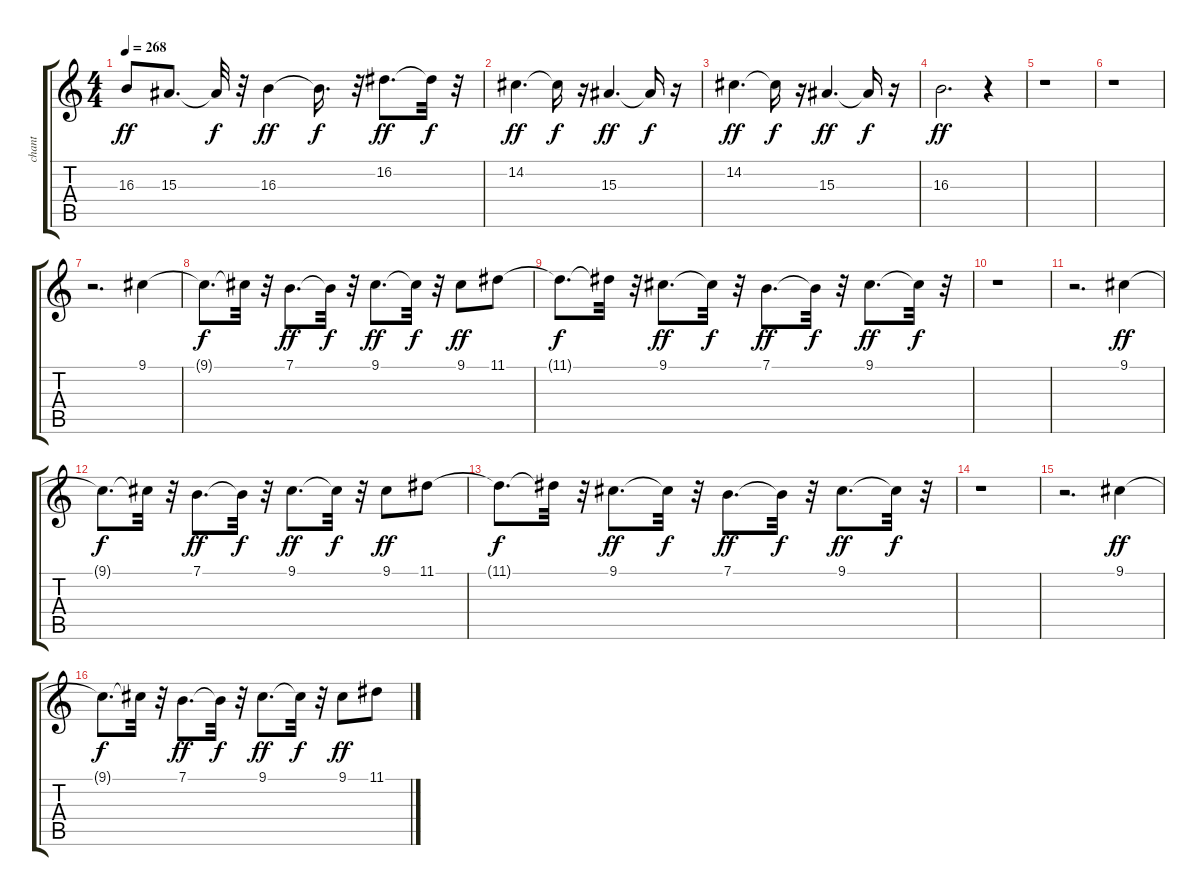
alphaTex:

\track ("chant" "chant") {instrument trumpet}
\staff {score tabs}
\tuning (E4 B3 G3 D3 A2 E2) {hide}
\ts (4 4)
\tempo 268
\clef g2
\ks c
16.3.8{dy ff} 15.3.8{d} 15.3{t}.32{dy f} r.32 16.3.4{dy ff} 16.3{t}.16{d dy f} r.32 16.2.8{d dy ff} 16.2{t}.32{dy f} r.32 |
14.2.4{d dy ff} 14.2{t}.16{dy f} r.16 15.3.4{d dy ff} 15.3{t}.16{dy f} r.16 |
14.2.4{d dy ff} 14.2{t}.16{dy f} r.16 15.3.4{d dy ff} 15.3{t}.16{dy f} r.16 |
16.3.2{d dy ff} r.4 |
r.1 |
r.1 |
r.2{d} 9.1.4 |
9.1{t}.8{d dy f} 9.1{t}.32 r.32 7.1.8{d dy ff} 7.1{t}.32{dy f} r.32 9.1.8{d dy ff} 9.1{t}.32{dy f} r.32 9.1.8{dy ff} 11.1.8 |
11.1{t}.8{d dy f} 11.1{t}.32 r.32 9.1.8{d dy ff} 9.1{t}.32{dy f} r.32 7.1.8{d dy ff} 7.1{t}.32{dy f} r.32 9.1.8{d dy ff} 9.1{t}.32{dy f} r.32 |
r.1 |
r.2{d} 9.1.4{dy ff} |
9.1{t}.8{d dy f} 9.1{t}.32 r.32 7.1.8{d dy ff} 7.1{t}.32{dy f} r.32 9.1.8{d dy ff} 9.1{t}.32{dy f} r.32 9.1.8{dy ff} 11.1.8 |
11.1{t}.8{d dy f} 11.1{t}.32 r.32 9.1.8{d dy ff} 9.1{t}.32{dy f} r.32 7.1.8{d dy ff} 7.1{t}.32{dy f} r.32 9.1.8{d dy ff} 9.1{t}.32{dy f} r.32 |
r.1 |
r.2{d} 9.1.4{dy ff} |
9.1{t}.8{d dy f} 9.1{t}.32 r.32 7.1.8{d dy ff} 7.1{t}.32{dy f} r.32 9.1.8{d dy ff} 9.1{t}.32{dy f} r.32 9.1.8{dy ff} 11.1.8
